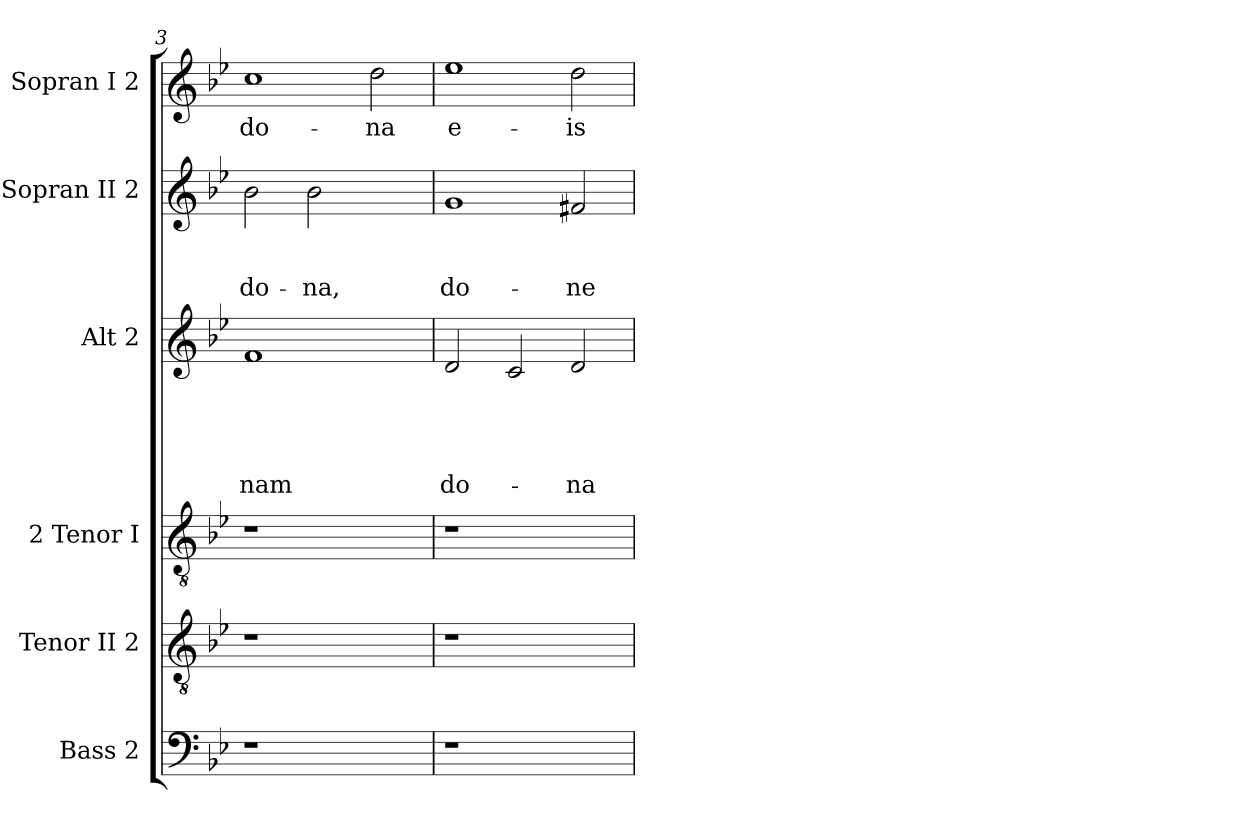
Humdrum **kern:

**kern	**kern	**kern	**kern	**text	**text	**text	**text	**text	**kern	**text	**text	**text	**kern	**text
*part6	*part5	*part4	*part3	*part3	*part3	*part3	*part3	*part3	*part2	*part2	*part2	*part2	*part1	*part1
*staff6	*staff5	*staff4	*staff3	*staff3	*staff3	*staff3	*staff3	*staff3	*staff2	*staff2	*staff2	*staff2	*staff1	*staff1
*I"Bass 2	*I"Tenor II 2	*I"2 Tenor I	*I"Alt 2	*	*	*	*	*	*I"Sopran II 2	*	*	*	*I"Sopran I 2	*
*clefF4	*clefGv2	*clefGv2	*clefG2	*	*	*	*	*	*clefG2	*	*	*	*clefG2	*
*k[b-e-]	*k[b-e-]	*k[b-e-]	*k[b-e-]	*	*	*	*	*	*k[b-e-]	*	*	*	*k[b-e-]	*
*B-:	*B-:	*B-:	*B-:	*	*	*	*	*	*B-:	*	*	*	*B-:	*
=3	=3	=3	=3	=3	=3	=3	=3	=3	=3	=3	=3	=3	=3	=3
!	!	!	!	!	!	!	!	!LO:LY:b	!	!	!	!LO:LY:b	!	!LO:LY:b
1r	1r	1r	1f	.	.	.	.	nam	2b-\	.	.	do-	1cc	do-
!	!	!	!	!	!	!	!	!	!	!	!	!LO:LY:b	!	!
.	.	.	.	.	.	.	.	.	2b-\	.	.	-na,	.	.
!	!	!	!	!	!	!	!	!	!	!	!	!	!	!LO:LY:b
2ryy	2ryy	2ryy	2ryy	.	.	.	.	.	2ryy	.	.	.	2dd\	-na
=4	=4	=4	=4	=4	=4	=4	=4	=4	=4	=4	=4	=4	=4	=4
!	!	!	!	!	!	!	!	!LO:LY:b:rj	!	!	!	!LO:LY:b	!	!LO:LY:b
1r	1r	1r	2d/	.	.	.	.	do-	1g	.	.	do-	1ee-	e-
.	.	.	2c/	.	.	.	.	.	.	.	.	.	.	.
!	!	!	!	!	!	!	!	!LO:LY:b	!	!	!	!LO:LY:b	!	!LO:LY:b
2ryy	2ryy	2ryy	2d/	.	.	.	.	-na	2f#X/	.	.	-ne	2dd\	-is
=	=	=	=	=	=	=	=	=	=	=	=	=	=	=
*-	*-	*-	*-	*-	*-	*-	*-	*-	*-	*-	*-	*-	*-	*-
